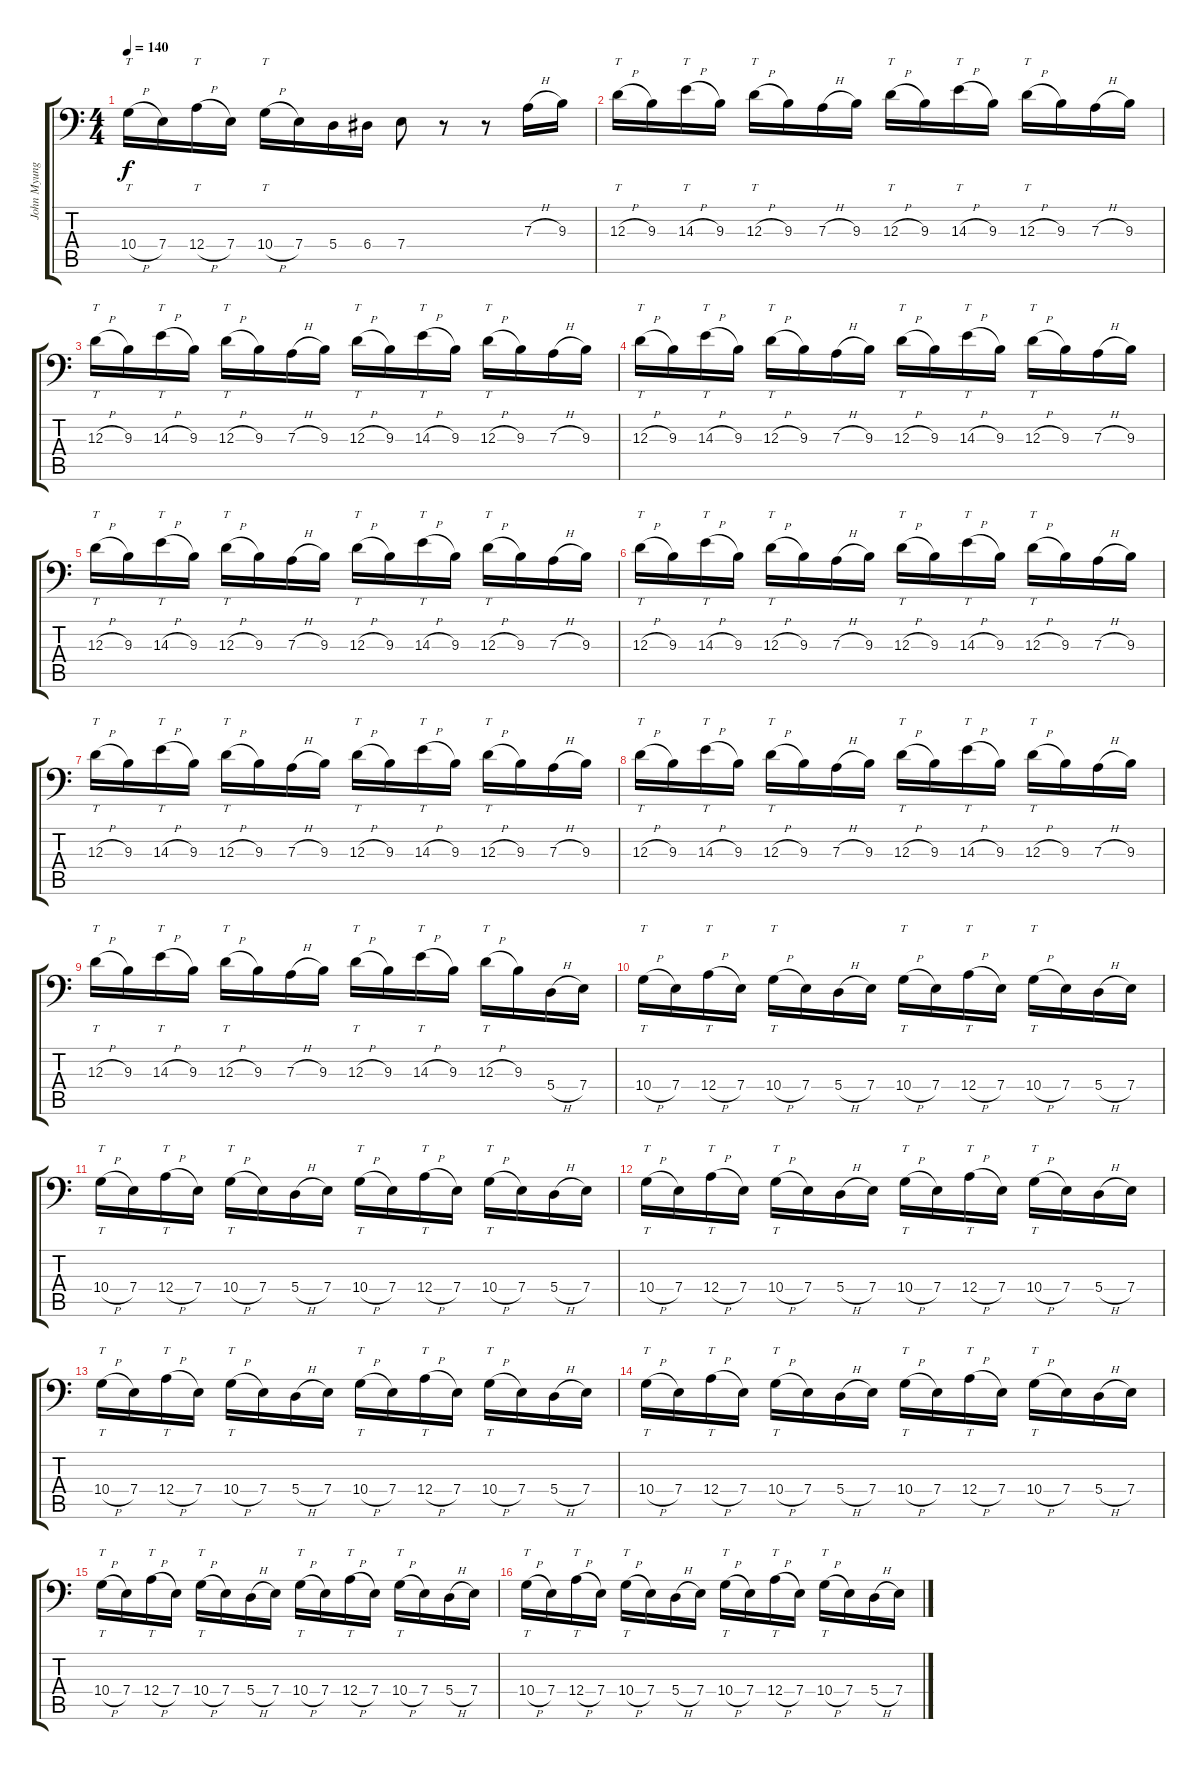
\track ("John Myung" "John Myung") {instrument electricbassfinger}
\staff {score tabs}
\tuning (C3 G2 D2 A1 E1 B0) {hide}
\ts (4 4)
\tempo 140
\clef f4
\ks c
10.4{h}.16{tt dy f} 7.4.16 12.4{h}.16{tt} 7.4.16 10.4{h}.16{tt} 7.4.16 5.4.16 6.4.16 7.4.8 r.8 r.8 7.3{h}.16 9.3.16 |
12.3{h}.16{tt} 9.3.16 14.3{h}.16{tt} 9.3.16 12.3{h}.16{tt} 9.3.16 7.3{h}.16 9.3.16 12.3{h}.16{tt} 9.3.16 14.3{h}.16{tt} 9.3.16 12.3{h}.16{tt} 9.3.16 7.3{h}.16 9.3.16 |
12.3{h}.16{tt} 9.3.16 14.3{h}.16{tt} 9.3.16 12.3{h}.16{tt} 9.3.16 7.3{h}.16 9.3.16 12.3{h}.16{tt} 9.3.16 14.3{h}.16{tt} 9.3.16 12.3{h}.16{tt} 9.3.16 7.3{h}.16 9.3.16 |
12.3{h}.16{tt} 9.3.16 14.3{h}.16{tt} 9.3.16 12.3{h}.16{tt} 9.3.16 7.3{h}.16 9.3.16 12.3{h}.16{tt} 9.3.16 14.3{h}.16{tt} 9.3.16 12.3{h}.16{tt} 9.3.16 7.3{h}.16 9.3.16 |
12.3{h}.16{tt} 9.3.16 14.3{h}.16{tt} 9.3.16 12.3{h}.16{tt} 9.3.16 7.3{h}.16 9.3.16 12.3{h}.16{tt} 9.3.16 14.3{h}.16{tt} 9.3.16 12.3{h}.16{tt} 9.3.16 7.3{h}.16 9.3.16 |
12.3{h}.16{tt} 9.3.16 14.3{h}.16{tt} 9.3.16 12.3{h}.16{tt} 9.3.16 7.3{h}.16 9.3.16 12.3{h}.16{tt} 9.3.16 14.3{h}.16{tt} 9.3.16 12.3{h}.16{tt} 9.3.16 7.3{h}.16 9.3.16 |
12.3{h}.16{tt} 9.3.16 14.3{h}.16{tt} 9.3.16 12.3{h}.16{tt} 9.3.16 7.3{h}.16 9.3.16 12.3{h}.16{tt} 9.3.16 14.3{h}.16{tt} 9.3.16 12.3{h}.16{tt} 9.3.16 7.3{h}.16 9.3.16 |
12.3{h}.16{tt} 9.3.16 14.3{h}.16{tt} 9.3.16 12.3{h}.16{tt} 9.3.16 7.3{h}.16 9.3.16 12.3{h}.16{tt} 9.3.16 14.3{h}.16{tt} 9.3.16 12.3{h}.16{tt} 9.3.16 7.3{h}.16 9.3.16 |
12.3{h}.16{tt} 9.3.16 14.3{h}.16{tt} 9.3.16 12.3{h}.16{tt} 9.3.16 7.3{h}.16 9.3.16 12.3{h}.16{tt} 9.3.16 14.3{h}.16{tt} 9.3.16 12.3{h}.16{tt} 9.3.16 5.4{h}.16 7.4.16 |
10.4{h}.16{tt} 7.4.16 12.4{h}.16{tt} 7.4.16 10.4{h}.16{tt} 7.4.16 5.4{h}.16 7.4.16 10.4{h}.16{tt} 7.4.16 12.4{h}.16{tt} 7.4.16 10.4{h}.16{tt} 7.4.16 5.4{h}.16 7.4.16 |
10.4{h}.16{tt} 7.4.16 12.4{h}.16{tt} 7.4.16 10.4{h}.16{tt} 7.4.16 5.4{h}.16 7.4.16 10.4{h}.16{tt} 7.4.16 12.4{h}.16{tt} 7.4.16 10.4{h}.16{tt} 7.4.16 5.4{h}.16 7.4.16 |
10.4{h}.16{tt} 7.4.16 12.4{h}.16{tt} 7.4.16 10.4{h}.16{tt} 7.4.16 5.4{h}.16 7.4.16 10.4{h}.16{tt} 7.4.16 12.4{h}.16{tt} 7.4.16 10.4{h}.16{tt} 7.4.16 5.4{h}.16 7.4.16 |
10.4{h}.16{tt} 7.4.16 12.4{h}.16{tt} 7.4.16 10.4{h}.16{tt} 7.4.16 5.4{h}.16 7.4.16 10.4{h}.16{tt} 7.4.16 12.4{h}.16{tt} 7.4.16 10.4{h}.16{tt} 7.4.16 5.4{h}.16 7.4.16 |
10.4{h}.16{tt} 7.4.16 12.4{h}.16{tt} 7.4.16 10.4{h}.16{tt} 7.4.16 5.4{h}.16 7.4.16 10.4{h}.16{tt} 7.4.16 12.4{h}.16{tt} 7.4.16 10.4{h}.16{tt} 7.4.16 5.4{h}.16 7.4.16 |
10.4{h}.16{tt} 7.4.16 12.4{h}.16{tt} 7.4.16 10.4{h}.16{tt} 7.4.16 5.4{h}.16 7.4.16 10.4{h}.16{tt} 7.4.16 12.4{h}.16{tt} 7.4.16 10.4{h}.16{tt} 7.4.16 5.4{h}.16 7.4.16 |
10.4{h}.16{tt} 7.4.16 12.4{h}.16{tt} 7.4.16 10.4{h}.16{tt} 7.4.16 5.4{h}.16 7.4.16 10.4{h}.16{tt} 7.4.16 12.4{h}.16{tt} 7.4.16 10.4{h}.16{tt} 7.4.16 5.4{h}.16 7.4.16
